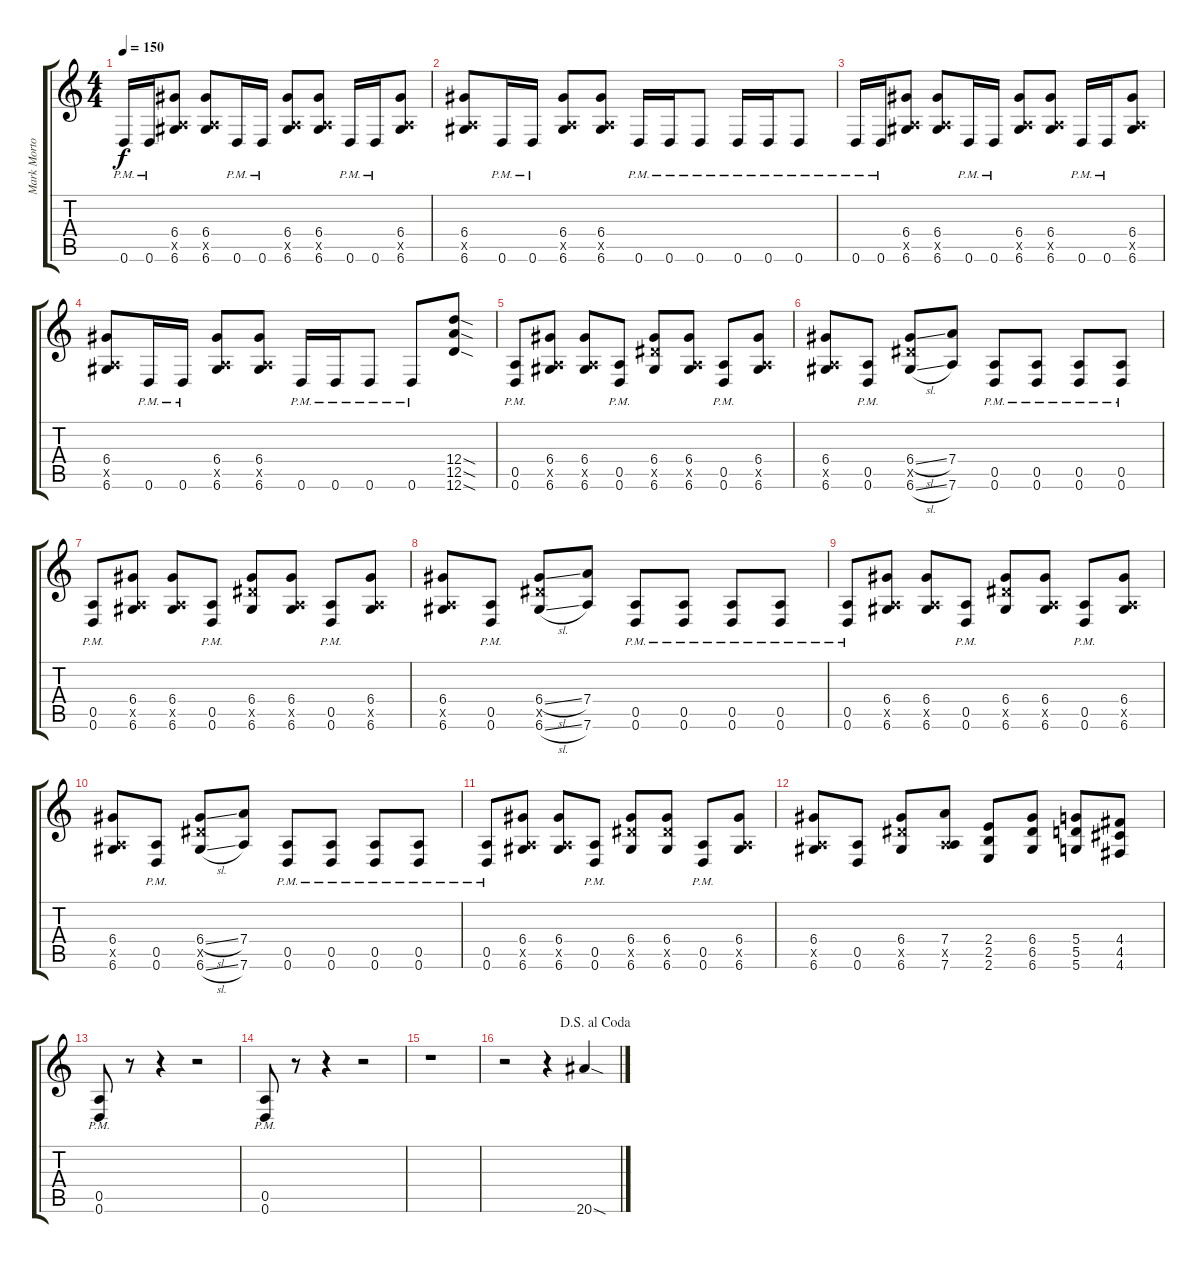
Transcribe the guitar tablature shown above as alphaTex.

\track ("Mark Morton" "Mark Morto") {instrument distortionguitar}
\staff {score tabs}
\tuning (E4 B3 G3 D3 A2 D2) {hide}
\ts (4 4)
\tempo 150
\clef g2
\ks c
0.6{pm}.16{dy f} 0.6{pm}.16 (6.4 0.5{x} 6.6).8 (6.4 0.5{x} 6.6).8 0.6{pm}.16 0.6{pm}.16 (6.4 0.5{x} 6.6).8 (6.4 0.5{x} 6.6).8 0.6{pm}.16 0.6{pm}.16 (6.4 0.5{x} 6.6).8 |
(6.4 0.5{x} 6.6).8 0.6{pm}.16 0.6{pm}.16 (6.4 0.5{x} 6.6).8 (6.4 0.5{x} 6.6).8 0.6{pm}.16 0.6{pm}.16 0.6{pm}.8 0.6{pm}.16 0.6{pm}.16 0.6{pm}.8 |
0.6{pm}.16 0.6{pm}.16 (6.4 0.5{x} 6.6).8 (6.4 0.5{x} 6.6).8 0.6{pm}.16 0.6{pm}.16 (6.4 0.5{x} 6.6).8 (6.4 0.5{x} 6.6).8 0.6{pm}.16 0.6{pm}.16 (6.4 0.5{x} 6.6).8 |
(6.4 0.5{x} 6.6).8 0.6{pm}.16 0.6{pm}.16 (6.4 0.5{x} 6.6).8 (6.4 0.5{x} 6.6).8 0.6{pm}.16 0.6{pm}.16 0.6{pm}.8 0.6{pm}.8 (12.4{sod} 12.5{sod} 12.6{sod}).8 |
(0.5{pm} 0.6{pm}).8 (6.4 0.5{x} 6.6).8 (6.4 0.5{x} 6.6).8 (0.5{pm} 0.6{pm}).8 (6.4 6.5{x} 6.6).8 (6.4 0.5{x} 6.6).8 (0.5{pm} 0.6{pm}).8 (6.4 0.5{x} 6.6).8 |
(6.4 0.5{x} 6.6).8 (0.5{pm} 0.6{pm}).8 (6.4{sl} 6.5{x} 6.6{sl}).8 (7.4 7.6).8 (0.5{pm} 0.6{pm}).8 (0.5{pm} 0.6{pm}).8 (0.5{pm} 0.6{pm}).8 (0.5{pm} 0.6{pm}).8 |
(0.5{pm} 0.6{pm}).8 (6.4 0.5{x} 6.6).8 (6.4 0.5{x} 6.6).8 (0.5{pm} 0.6{pm}).8 (6.4 6.5{x} 6.6).8 (6.4 0.5{x} 6.6).8 (0.5{pm} 0.6{pm}).8 (6.4 0.5{x} 6.6).8 |
(6.4 0.5{x} 6.6).8 (0.5{pm} 0.6{pm}).8 (6.4{sl} 6.5{x} 6.6{sl}).8 (7.4 7.6).8 (0.5{pm} 0.6{pm}).8 (0.5{pm} 0.6{pm}).8 (0.5{pm} 0.6{pm}).8 (0.5{pm} 0.6{pm}).8 |
(0.5{pm} 0.6{pm}).8 (6.4 0.5{x} 6.6).8 (6.4 0.5{x} 6.6).8 (0.5{pm} 0.6{pm}).8 (6.4 6.5{x} 6.6).8 (6.4 0.5{x} 6.6).8 (0.5{pm} 0.6{pm}).8 (6.4 0.5{x} 6.6).8 |
(6.4 0.5{x} 6.6).8 (0.5{pm} 0.6{pm}).8 (6.4{sl} 6.5{x} 6.6{sl}).8 (7.4 7.6).8 (0.5{pm} 0.6{pm}).8 (0.5{pm} 0.6{pm}).8 (0.5{pm} 0.6{pm}).8 (0.5{pm} 0.6{pm}).8 |
(0.5{pm} 0.6{pm}).8 (6.4 0.5{x} 6.6).8 (6.4 0.5{x} 6.6).8 (0.5{pm} 0.6{pm}).8 (6.4 6.5{x} 6.6).8 (6.4 6.5{x} 6.6).8 (0.5{pm} 0.6{pm}).8 (6.4 0.5{x} 6.6).8 |
(6.4 0.5{x} 6.6).8 (0.5 0.6).8 (6.4 6.5{x} 6.6).8 (7.4 0.5{x} 7.6).8 (2.4 2.5 2.6).8 (6.4 6.5 6.6).8 (5.4 5.5 5.6).8 (4.4 4.5 4.6).8 |
(0.5{pm} 0.6{pm}).8 r.8 r.4 r.2 |
(0.5{pm} 0.6{pm}).8 r.8 r.4 r.2 |
r.1 |
\jump dalsegnoalcoda
r.2 r.4 20.6{sod}.4
